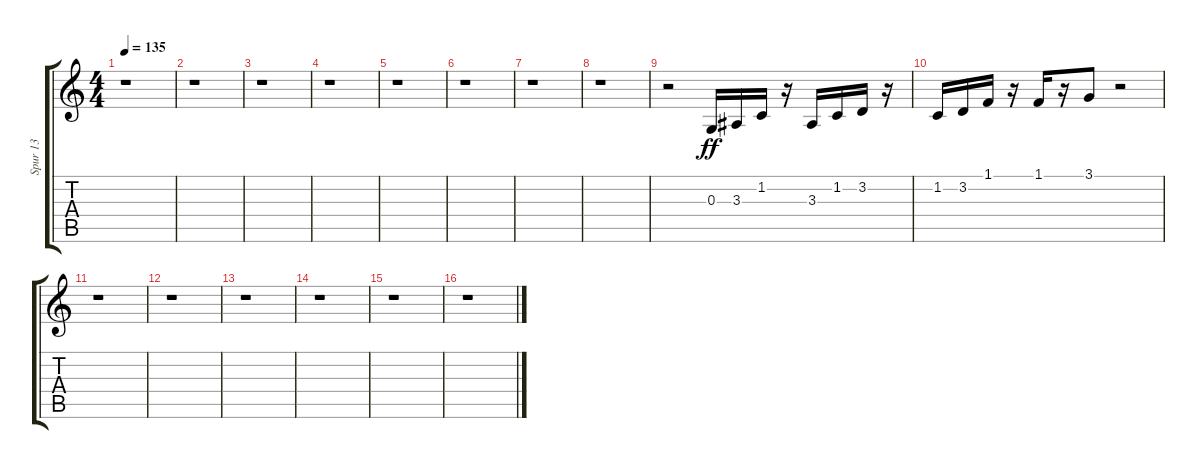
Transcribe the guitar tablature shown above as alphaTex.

\track ("Spur 13" "Spur 13") {instrument brasssection}
\staff {score tabs}
\tuning (E4 B3 G3 D3 A2 E2) {hide}
\ts (4 4)
\tempo 135
\clef g2
\ks c
r.1{dy ff} |
r.1 |
r.1 |
r.1 |
r.1 |
r.1 |
r.1 |
r.1 |
r.2 0.3.16 3.3.16 1.2.16 r.16 3.3.16 1.2.16 3.2.16 r.16 |
1.2.16 3.2.16 1.1.16 r.16 1.1.16 r.16 3.1.8 r.2 |
r.1 |
r.1 |
r.1 |
r.1 |
r.1 |
r.1
